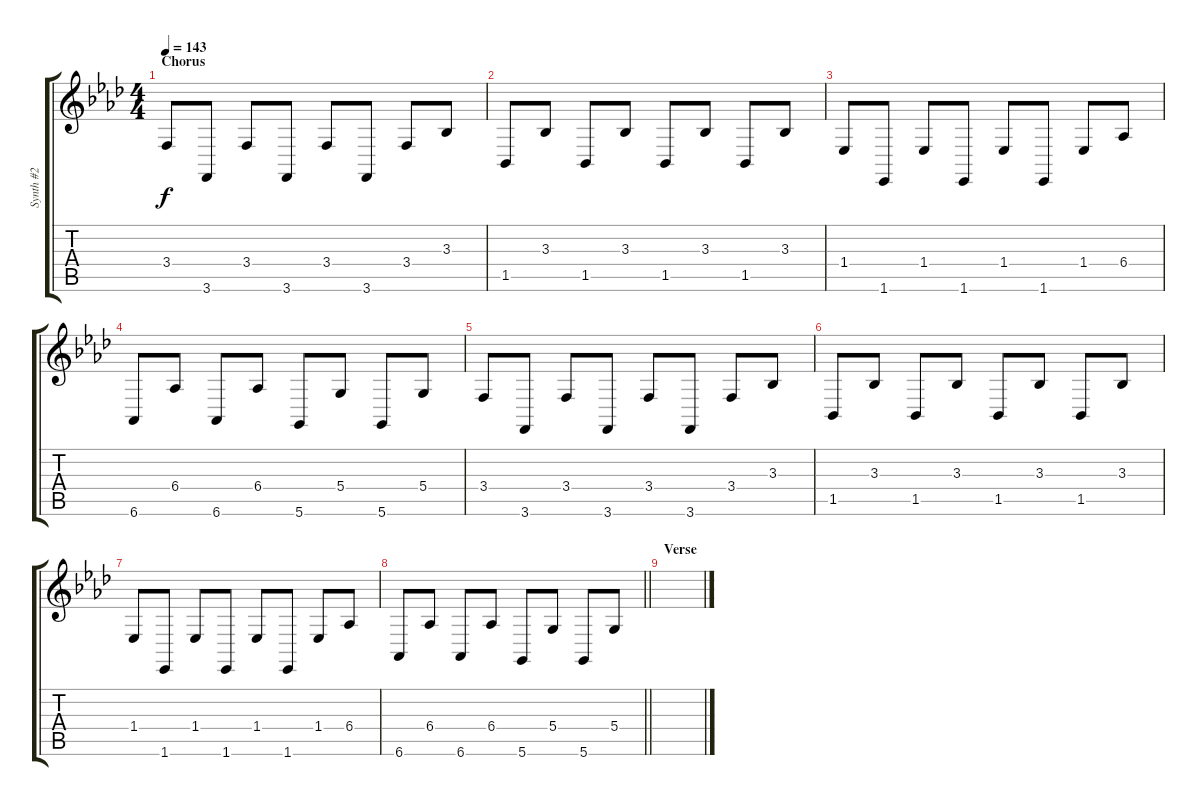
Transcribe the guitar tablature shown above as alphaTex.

\track ("Synth #2" "Synth #2") {instrument lead8bassandlead}
\staff {score tabs}
\tuning (E4 B3 G3 D3 A2 D2) {hide}
\ts (4 4)
\section ("" "Chorus")
\tempo 143
\clef g2
\ks ab
3.4.8{dy f} 3.6.8 3.4.8 3.6.8 3.4.8 3.6.8 3.4.8 3.3.8 |
1.5.8 3.3.8 1.5.8 3.3.8 1.5.8 3.3.8 1.5.8 3.3.8 |
1.4.8 1.6.8 1.4.8 1.6.8 1.4.8 1.6.8 1.4.8 6.4.8 |
6.6.8 6.4.8 6.6.8 6.4.8 5.6.8 5.4.8 5.6.8 5.4.8 |
3.4.8 3.6.8 3.4.8 3.6.8 3.4.8 3.6.8 3.4.8 3.3.8 |
1.5.8 3.3.8 1.5.8 3.3.8 1.5.8 3.3.8 1.5.8 3.3.8 |
1.4.8 1.6.8 1.4.8 1.6.8 1.4.8 1.6.8 1.4.8 6.4.8 |
\barLineRight lightlight
6.6.8 6.4.8 6.6.8 6.4.8 5.6.8 5.4.8 5.6.8 5.4.8 |
\section ("" "Verse")
